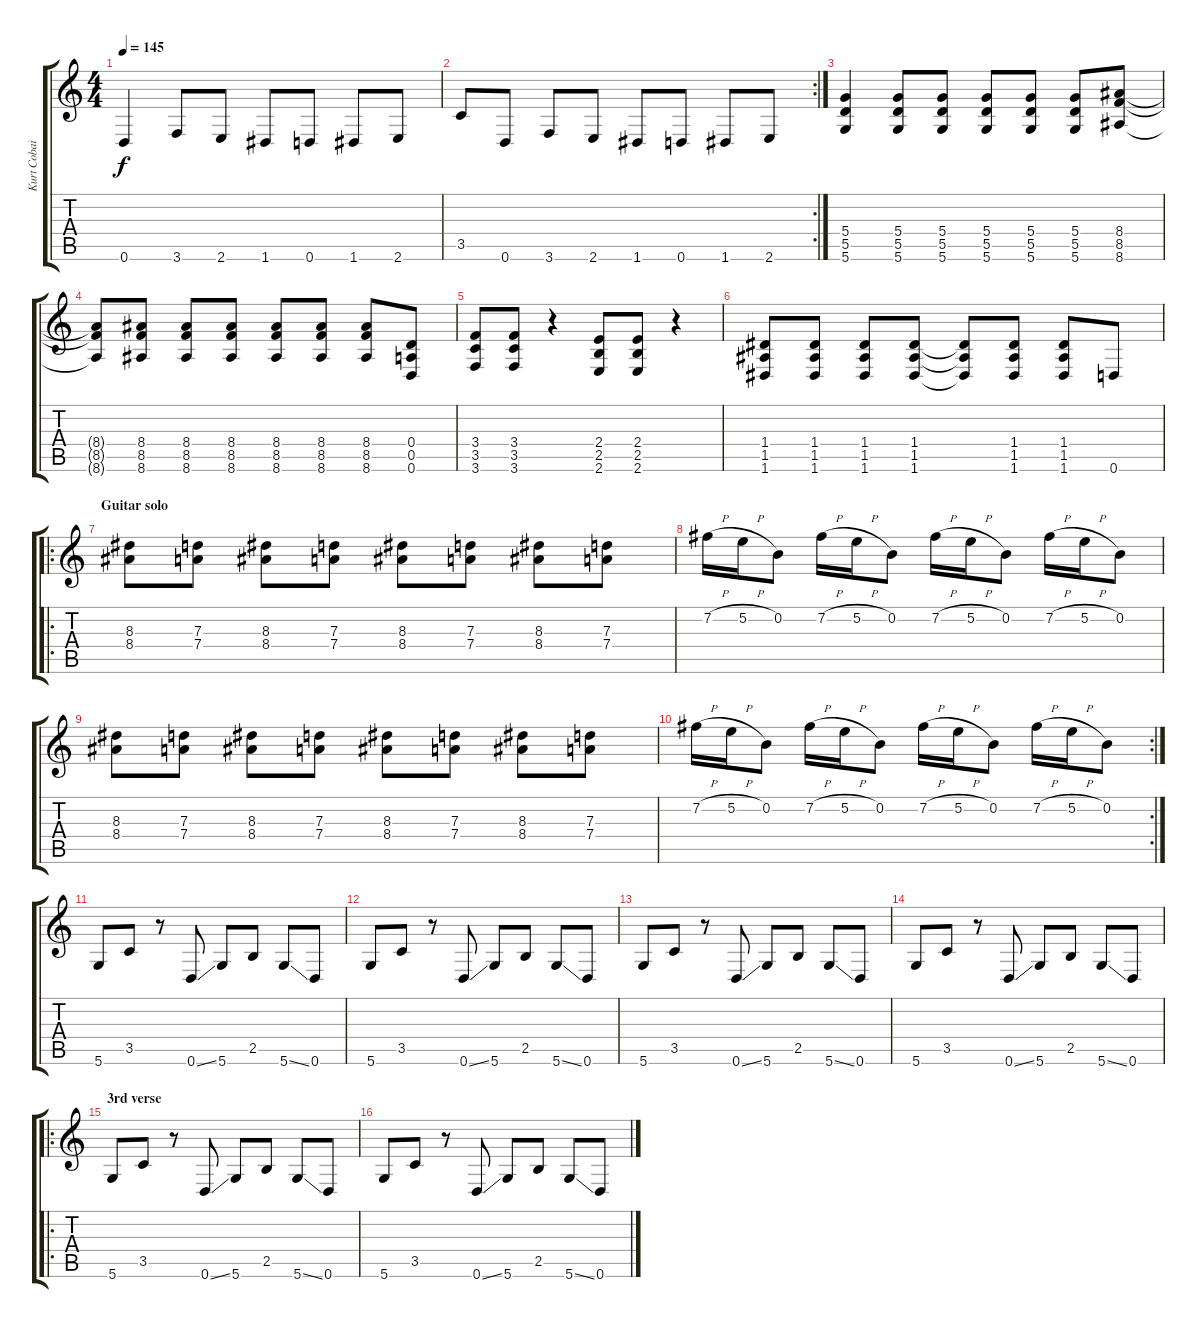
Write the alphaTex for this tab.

\track ("Kurt Cobain" "Kurt Cobai") {instrument distortionguitar}
\staff {score tabs}
\tuning (E4 B3 G3 D3 A2 D2) {hide}
\ts (4 4)
\tempo 145
\clef g2
\ks c
0.6.4{dy f} 3.6.8 2.6.8 1.6.8 0.6.8 1.6.8 2.6.8 |
\rc 2
3.5.8 0.6.8 3.6.8 2.6.8 1.6.8 0.6.8 1.6.8 2.6.8 |
(5.4 5.5 5.6).4 (5.4 5.5 5.6).8 (5.4 5.5 5.6).8 (5.4 5.5 5.6).8 (5.4 5.5 5.6).8 (5.4 5.5 5.6).8 (8.4 8.5 8.6).8 |
(8.4{t} 8.5{t} 8.6{t}).8 (8.4 8.5 8.6).8 (8.4 8.5 8.6).8 (8.4 8.5 8.6).8 (8.4 8.5 8.6).8 (8.4 8.5 8.6).8 (8.4 8.5 8.6).8 (0.4 0.5 0.6).8 |
(3.4 3.5 3.6).8 (3.4 3.5 3.6).8 r.4 (2.4 2.5 2.6).8 (2.4 2.5 2.6).8 r.4 |
(1.4 1.5 1.6).8 (1.4 1.5 1.6).8 (1.4 1.5 1.6).8 (1.4 1.5 1.6).8 (1.4{t} 1.5{t} 1.6{t}).8 (1.4 1.5 1.6).8 (1.4 1.5 1.6).8 0.6.8 |
\ro
\section ("" "Guitar solo")
(8.3 8.4).8 (7.3 7.4).8 (8.3 8.4).8 (7.3 7.4).8 (8.3 8.4).8 (7.3 7.4).8 (8.3 8.4).8 (7.3 7.4).8 |
7.2{h}.16 5.2{h}.16 0.2.8 7.2{h}.16 5.2{h}.16 0.2.8 7.2{h}.16 5.2{h}.16 0.2.8 7.2{h}.16 5.2{h}.16 0.2.8 |
(8.3 8.4).8 (7.3 7.4).8 (8.3 8.4).8 (7.3 7.4).8 (8.3 8.4).8 (7.3 7.4).8 (8.3 8.4).8 (7.3 7.4).8 |
\rc 2
7.2{h}.16 5.2{h}.16 0.2.8 7.2{h}.16 5.2{h}.16 0.2.8 7.2{h}.16 5.2{h}.16 0.2.8 7.2{h}.16 5.2{h}.16 0.2.8 |
5.6.8 3.5.8 r.8 0.6{ss}.8 5.6.8 2.5.8 5.6{ss}.8 0.6.8 |
5.6.8 3.5.8 r.8 0.6{ss}.8 5.6.8 2.5.8 5.6{ss}.8 0.6.8 |
5.6.8 3.5.8 r.8 0.6{ss}.8 5.6.8 2.5.8 5.6{ss}.8 0.6.8 |
5.6.8 3.5.8 r.8 0.6{ss}.8 5.6.8 2.5.8 5.6{ss}.8 0.6.8 |
\ro
\section ("" "3rd verse")
5.6.8 3.5.8 r.8 0.6{ss}.8 5.6.8 2.5.8 5.6{ss}.8 0.6.8 |
5.6.8 3.5.8 r.8 0.6{ss}.8 5.6.8 2.5.8 5.6{ss}.8 0.6.8
